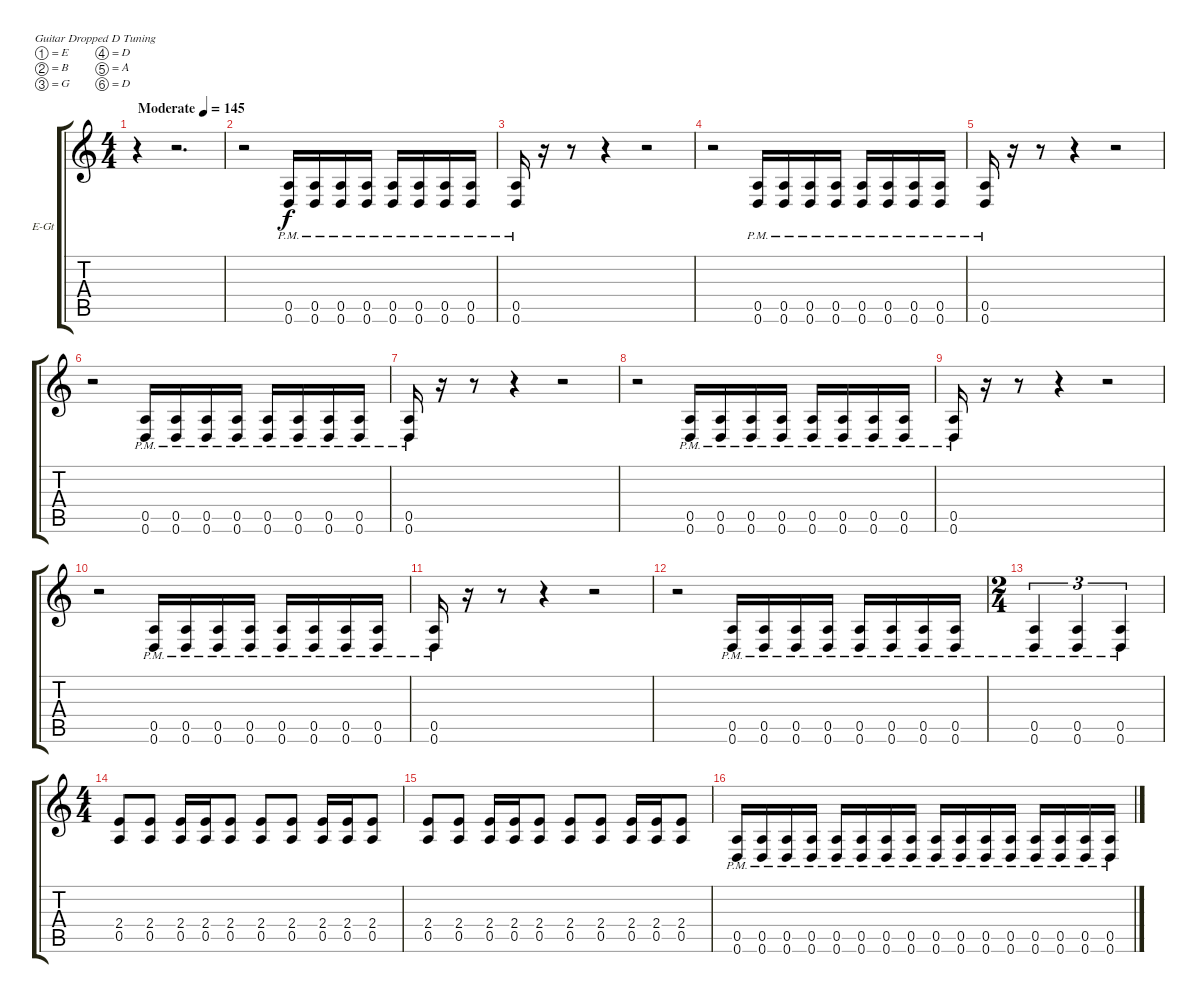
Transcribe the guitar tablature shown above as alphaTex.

\bracketExtendMode groupsimilarinstruments
\firstSystemTrackNameOrientation horizontal
\otherSystemsTrackNameOrientation horizontal
\track ("Spur 1" "E-Gt") {instrument distortionguitar}
\staff {score tabs}
\tuning (E4 B3 G3 D3 A2 D2)
\ts (4 4)
\beaming (8 2 2 2 2)
\tempo (145 "Moderate")
\clef g2
\ks c
r.4{dy f instrument distortionguitar} r.2{d} |
r.2 (0.5{pm} 0.6{pm}).16 (0.5{pm} 0.6{pm}).16 (0.5{pm} 0.6{pm}).16 (0.5{pm} 0.6{pm}).16 (0.5{pm} 0.6{pm}).16 (0.5{pm} 0.6{pm}).16 (0.5{pm} 0.6{pm}).16 (0.5{pm} 0.6{pm}).16 |
(0.5{pm} 0.6{pm}).16 r.16 r.8 r.4 r.2 |
r.2 (0.5{pm} 0.6{pm}).16 (0.5{pm} 0.6{pm}).16 (0.5{pm} 0.6{pm}).16 (0.5{pm} 0.6{pm}).16 (0.5{pm} 0.6{pm}).16 (0.5{pm} 0.6{pm}).16 (0.5{pm} 0.6{pm}).16 (0.5{pm} 0.6{pm}).16 |
(0.5{pm} 0.6{pm}).16 r.16 r.8 r.4 r.2 |
r.2 (0.5{pm} 0.6{pm}).16 (0.5{pm} 0.6{pm}).16 (0.5{pm} 0.6{pm}).16 (0.5{pm} 0.6{pm}).16 (0.5{pm} 0.6{pm}).16 (0.5{pm} 0.6{pm}).16 (0.5{pm} 0.6{pm}).16 (0.5{pm} 0.6{pm}).16 |
(0.5{pm} 0.6{pm}).16 r.16 r.8 r.4 r.2 |
r.2 (0.5{pm} 0.6{pm}).16 (0.5{pm} 0.6{pm}).16 (0.5{pm} 0.6{pm}).16 (0.5{pm} 0.6{pm}).16 (0.5{pm} 0.6{pm}).16 (0.5{pm} 0.6{pm}).16 (0.5{pm} 0.6{pm}).16 (0.5{pm} 0.6{pm}).16 |
(0.5{pm} 0.6{pm}).16 r.16 r.8 r.4 r.2 |
r.2 (0.5{pm} 0.6{pm}).16 (0.5{pm} 0.6{pm}).16 (0.5{pm} 0.6{pm}).16 (0.5{pm} 0.6{pm}).16 (0.5{pm} 0.6{pm}).16 (0.5{pm} 0.6{pm}).16 (0.5{pm} 0.6{pm}).16 (0.5{pm} 0.6{pm}).16 |
(0.5{pm} 0.6{pm}).16 r.16 r.8 r.4 r.2 |
r.2 (0.5{pm} 0.6{pm}).16 (0.5{pm} 0.6{pm}).16 (0.5{pm} 0.6{pm}).16 (0.5{pm} 0.6{pm}).16 (0.5{pm} 0.6{pm}).16 (0.5{pm} 0.6{pm}).16 (0.5{pm} 0.6{pm}).16 (0.5{pm} 0.6{pm}).16 |
\ts (2 4)
\beaming (8 2 2)
(0.5{pm} 0.6{pm}).4{tu (3 2)} (0.5{pm} 0.6{pm}).4{tu (3 2)} (0.5{pm} 0.6{pm}).4{tu (3 2)} |
\ts (4 4)
\beaming (8 2 2 2 2)
(2.4 0.5).8 (2.4 0.5).8 (2.4 0.5).16 (2.4 0.5).16 (2.4 0.5).8 (2.4 0.5).8 (2.4 0.5).8 (2.4 0.5).16 (2.4 0.5).16 (2.4 0.5).8 |
(2.4 0.5).8 (2.4 0.5).8 (2.4 0.5).16 (2.4 0.5).16 (2.4 0.5).8 (2.4 0.5).8 (2.4 0.5).8 (2.4 0.5).16 (2.4 0.5).16 (2.4 0.5).8 |
(0.5{pm} 0.6{pm}).16 (0.5{pm} 0.6{pm}).16 (0.5{pm} 0.6{pm}).16 (0.5{pm} 0.6{pm}).16 (0.5{pm} 0.6{pm}).16 (0.5{pm} 0.6{pm}).16 (0.5{pm} 0.6{pm}).16 (0.5{pm} 0.6{pm}).16 (0.5{pm} 0.6{pm}).16 (0.5{pm} 0.6{pm}).16 (0.5{pm} 0.6{pm}).16 (0.5{pm} 0.6{pm}).16 (0.5{pm} 0.6{pm}).16 (0.5{pm} 0.6{pm}).16 (0.5{pm} 0.6{pm}).16 (0.5{pm} 0.6{pm}).16
